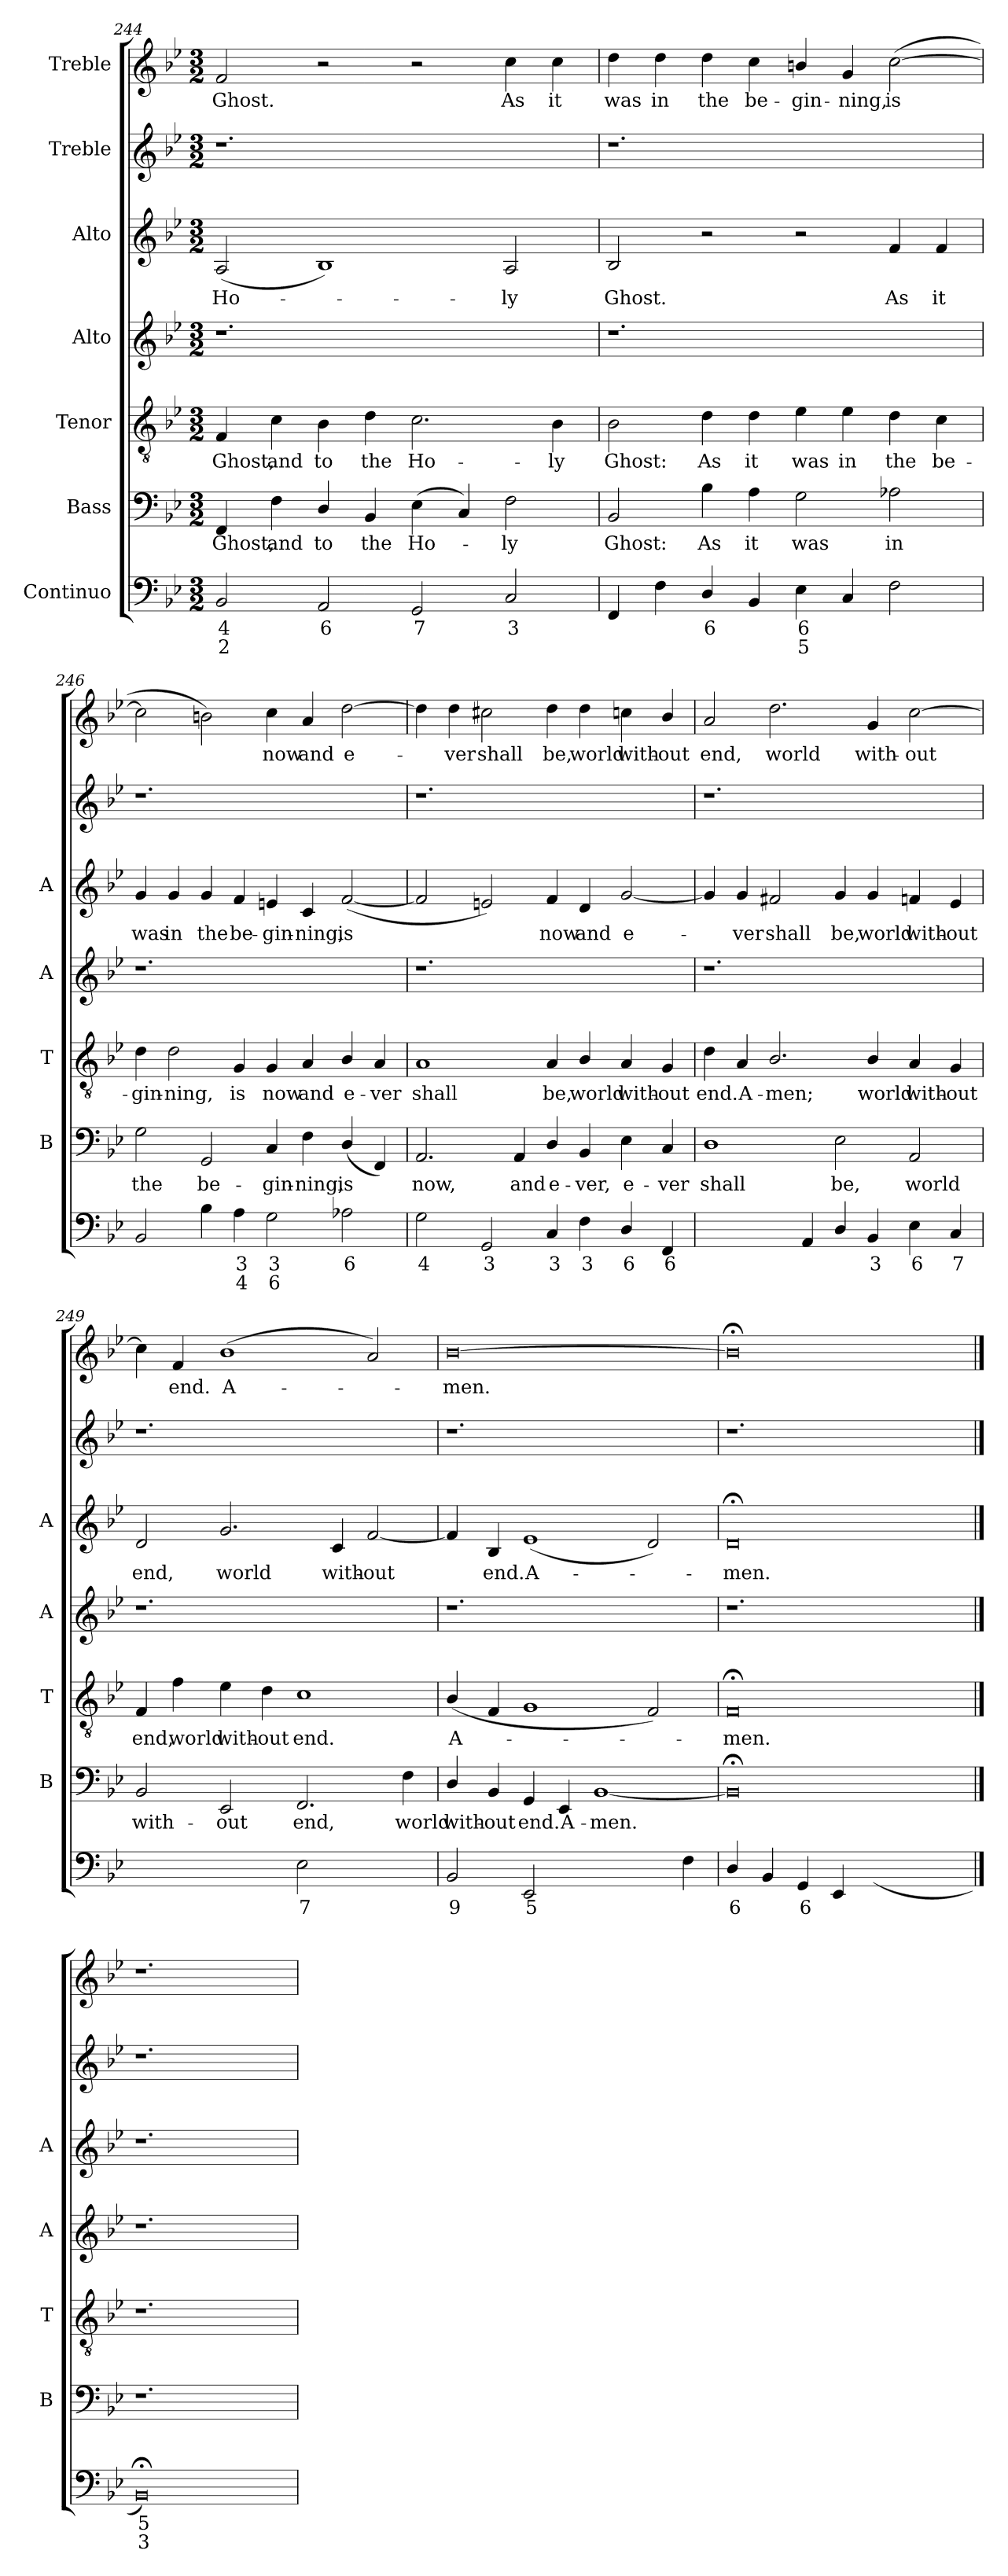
**kern	**text	**text	**kern	**text	**kern	**text	**kern	**kern	**text	**kern	**kern	**text
*part7	*part7	*part7	*part6	*part6	*part5	*part5	*part4	*part3	*part3	*part2	*part1	*part1
*staff7	*staff7	*staff7	*staff6	*staff6	*staff5	*staff5	*staff4	*staff3	*staff3	*staff2	*staff1	*staff1
*I"Continuo	*	*	*I"Bass	*	*I"Tenor	*	*I"Alto	*I"Alto	*	*I"Treble	*I"Treble	*
*	*	*	*I'B	*	*I'T	*	*I'A	*I'A	*	*	*	*
*clefF4	*	*	*clefF4	*	*clefGv2	*	*clefG2	*clefG2	*	*clefG2	*clefG2	*
*k[b-e-]	*	*	*k[b-e-]	*	*k[b-e-]	*	*k[b-e-]	*k[b-e-]	*	*k[b-e-]	*k[b-e-]	*
*B-:	*	*	*B-:	*	*B-:	*	*B-:	*B-:	*	*B-:	*B-:	*
*M3/2	*	*	*M3/2	*	*M3/2	*	*M3/2	*M3/2	*	*M3/2	*M3/2	*
=244	=244	=244	=244	=244	=244	=244	=244	=244	=244	=244	=244	=244
!	!LO:LY:b	!LO:LY:b	!	!LO:LY:b	!	!LO:LY:b	!	!	!LO:LY:b	!	!	!LO:LY:b
2BB-/	4	2	4FF/	Ghost,	4F/	Ghost,	1.r	(<2A/	Ho-	1.r	2f/	Ghost.
!	!	!	!	!LO:LY:b	!	!LO:LY:b	!	!	!	!	!	!
.	.	.	4F\	and	4c\	and	.	.	.	.	.	.
!	!LO:LY:b	!	!	!LO:LY:b	!	!LO:LY:b	!	!	!	!	!	!
2AA/	6	.	4D/	to	4B-\	to	.	1B-)	.	.	2r	.
!	!	!	!	!LO:LY:b	!	!LO:LY:b	!	!	!	!	!	!
.	.	.	4BB-/	the	4d\	the	.	.	.	.	.	.
!	!LO:LY:b	!	!	!LO:LY:b	!	!LO:LY:b	!	!	!	!	!	!
2GG/	7	.	(<4E-\	Ho-	2.c\	Ho-	.	.	.	.	2r	.
.	.	.	4C/)	.	.	.	.	.	.	.	.	.
!	!LO:LY:b	!	!	!LO:LY:b	!	!	!	!	!LO:LY:b	!	!	!LO:LY:b
2C/	3	.	2F\	ly	.	.	2ryy	2A/	ly	2ryy	4cc\	As
!	!	!	!	!	!	!LO:LY:b	!	!	!	!	!	!LO:LY:b
.	.	.	.	.	4B-\	-ly	.	.	.	.	4cc\	it
!!LO:PB:g=z
=245	=245	=245	=245	=245	=245	=245	=245	=245	=245	=245	=245	=245
!	!	!	!	!LO:LY:b	!	!LO:LY:b	!	!	!LO:LY:b	!	!	!LO:LY:b
4FF/	.	.	2BB-/	Ghost:	2B-\	Ghost:	1.r	2B-/	Ghost.	1.r	4dd\	was
!	!	!	!	!	!	!	!	!	!	!	!	!LO:LY:b
4F\	.	.	.	.	.	.	.	.	.	.	4dd\	in
!	!LO:LY:b	!	!	!LO:LY:b	!	!LO:LY:b	!	!	!	!	!	!LO:LY:b
4D/	6	.	4B-\	As	4d\	As	.	2r	.	.	4dd\	the
!	!	!	!	!LO:LY:b	!	!LO:LY:b	!	!	!	!	!	!LO:LY:b
4BB-/	.	.	4A\	it	4d\	it	.	.	.	.	4cc\	be-
!	!LO:LY:b	!LO:LY:b	!	!LO:LY:b	!	!LO:LY:b	!	!	!	!	!	!LO:LY:b
4E-\	6	5	2G\	was	4e-\	was	.	2r	.	.	4bn/	-gin-
!	!	!	!	!	!	!LO:LY:b	!	!	!	!	!	!LO:LY:b
4C/	.	.	.	.	4e-\	in	.	.	.	.	4g/	-ning,
!	!	!	!	!LO:LY:b	!	!LO:LY:b	!	!	!LO:LY:b	!	!	!LO:LY:b
2F\	.	.	2A-X\	in	4d\	the	2ryy	4f/	As	2ryy	(>[2cc\	is
!	!	!	!	!	!	!LO:LY:b	!	!	!LO:LY:b	!	!	!
.	.	.	.	.	4c\	be-	.	4f/	it	.	.	.
!!LO:LB:g=z
=246	=246	=246	=246	=246	=246	=246	=246	=246	=246	=246	=246	=246
!	!	!	!	!LO:LY:b	!	!LO:LY:b	!	!	!LO:LY:b	!	!	!
2BB-/	.	.	2G\	the	4d\	-gin-	1.r	4g/	was	1.r	2cc\]	.
!	!	!	!	!	!	!LO:LY:b	!	!	!LO:LY:b	!	!	!
.	.	.	.	.	2d\	-ning,	.	4g/	in	.	.	.
!	!	!	!	!LO:LY:b	!	!	!	!	!LO:LY:b	!	!	!
4B-\	.	.	2GG/	be-	.	.	.	4g/	the	.	2bn\)	.
!	!LO:LY:b	!LO:LY:b	!	!	!	!LO:LY:b	!	!	!LO:LY:b	!	!	!
4A\	3	4	.	.	4G/	is	.	4f/	be-	.	.	.
!	!LO:LY:b	!LO:LY:b	!	!LO:LY:b	!	!LO:LY:b	!	!	!LO:LY:b	!	!	!LO:LY:b
2G\	3	6	4C/	-gin-	4G/	now	.	4en/	-gin-	.	4cc\	now
!	!	!	!	!LO:LY:b	!	!LO:LY:b	!	!	!LO:LY:b	!	!	!LO:LY:b
.	.	.	4F\	-ning,	4A/	and	.	4c/	-ning,	.	4a/	and
!	!LO:LY:b	!	!	!LO:LY:b	!	!LO:LY:b	!	!	!LO:LY:b	!	!	!LO:LY:b
2A-X\	6	.	(<4D/	is	4B-/	e-	2ryy	(<[2f/	is	2ryy	[2dd\	e-
!	!	!	!	!	!	!LO:LY:b	!	!	!	!	!	!
.	.	.	4FF/)	.	4A/	-ver	.	.	.	.	.	.
!!LO:PB:g=z
=247	=247	=247	=247	=247	=247	=247	=247	=247	=247	=247	=247	=247
!	!LO:LY:b	!	!	!LO:LY:b	!	!LO:LY:b	!	!	!	!	!	!
2G\	4	.	2.AA/	now,	1A	shall	1.r	2f/]	.	1.r	4dd\]	.
!	!	!	!	!	!	!	!	!	!	!	!	!LO:LY:b
.	.	.	.	.	.	.	.	.	.	.	4dd\	ver
!	!LO:LY:b	!	!	!	!	!	!	!	!	!	!	!LO:LY:b
2GG/	3	.	.	.	.	.	.	2en/)	.	.	2cc#X\	shall
!	!	!	!	!LO:LY:b	!	!	!	!	!	!	!	!
.	.	.	4AA/	and	.	.	.	.	.	.	.	.
!	!LO:LY:b	!	!	!LO:LY:b	!	!LO:LY:b	!	!	!LO:LY:b	!	!	!LO:LY:b
4C/	3	.	4D/	e-	4A/	be,	.	4f/	now	.	4dd\	be,
!	!LO:LY:b	!	!	!LO:LY:b	!	!LO:LY:b	!	!	!LO:LY:b	!	!	!LO:LY:b
4F\	3	.	4BB-/	-ver,	4B-/	world	.	4d/	and	.	4dd\	world
!	!LO:LY:b	!	!	!LO:LY:b	!	!LO:LY:b	!	!	!LO:LY:b	!	!	!LO:LY:b
4D/	6	.	4E-\	e-	4A/	with-	2ryy	[2g/	e-	2ryy	4ccn\	with-
!	!LO:LY:b	!	!	!LO:LY:b	!	!LO:LY:b	!	!	!	!	!	!LO:LY:b
4FF/	6	.	4C/	-ver	4G/	-out	.	.	.	.	4b-/	-out
!!LO:LB:g=z
=248	=248	=248	=248	=248	=248	=248	=248	=248	=248	=248	=248	=248
!	!LO:LY:b	!LO:LY:b	!	!LO:LY:b	!	!LO:LY:b	!	!	!	!	!	!LO:LY:b
[2AA/yy	6	4	1D	shall	4d\	end.	1.r	4g/]	.	1.r	2a/	end,
!	!	!	!	!	!	!LO:LY:b	!	!	!LO:LY:b	!	!	!
.	.	.	.	.	4A/	A-	.	4g/	ver	.	.	.
!	!LO:LY:b	!LO:LY:b	!	!	!	!LO:LY:b	!	!	!LO:LY:b	!	!	!LO:LY:b
4AA/yy]	5	3	.	.	2.B-/	-men;	.	2f#X/	shall	.	2.dd\	world
4AA/	.	.	.	.	.	.	.	.	.	.	.	.
!	!	!	!	!LO:LY:b	!	!	!	!	!LO:LY:b	!	!	!
4D/	.	.	2E-\	be,	.	.	.	4g/	be,	.	.	.
!	!LO:LY:b	!	!	!	!	!LO:LY:b	!	!	!LO:LY:b	!	!	!LO:LY:b
4BB-/	3	.	.	.	4B-/	world	.	4g/	world	.	4g/	with-
*	*	*	*	*	*	*	*	*	*	*	*MM158	*
!	!LO:LY:b	!	!	!LO:LY:b	!	!LO:LY:b	!	!	!LO:LY:b	!	!	!LO:LY:b
4E-\	6	.	2AA/	world	4A/	with-	2ryy	4fn/	with-	2ryy	[2cc\	-out
!	!LO:LY:b	!	!	!	!	!LO:LY:b	!	!	!LO:LY:b	!	!	!
4C/	7	.	.	.	4G/	-out	.	4e-/	-out	.	.	.
!!LO:PB:g=z
=249	=249	=249	=249	=249	=249	=249	=249	=249	=249	=249	=249	=249
*	*	*	*	*	*	*	*	*	*	*	*MM156	*
!	!LO:LY:b	!LO:LY:b	!	!LO:LY:b	!	!LO:LY:b	!	!	!LO:LY:b	!	!	!
[2D\yy	5	4	2BB-/	with-	4F/	end,	1.r	2d/	end,	1.r	4cc\]	.
*	*	*	*	*	*	*	*	*	*	*	*MM155	*
!	!	!	!	!	!	!LO:LY:b	!	!	!	!	!	!LO:LY:b
.	.	.	.	.	4f\	world	.	.	.	.	4f/	end.
*	*	*	*	*	*	*	*	*	*	*	*MM151	*
!	!	!LO:LY:b	!	!LO:LY:b	!	!LO:LY:b	!	!	!LO:LY:b	!	!	!LO:LY:b
2D\yy]	.	3	2EE-/	-out	4e-\	with-	.	2.g/	world	.	(<1b-	A-
!	!	!	!	!	!	!LO:LY:b	!	!	!	!	!	!
.	.	.	.	.	4d\	-out	.	.	.	.	.	.
!	!LO:LY:b	!	!	!LO:LY:b	!	!LO:LY:b	!	!	!	!	!	!
2E-\	7	.	2.FF/	end,	1c	end.	.	.	.	.	.	.
!	!	!	!	!	!	!	!	!	!LO:LY:b	!	!	!
.	.	.	.	.	.	.	.	4c/	with-	.	.	.
*	*	*	*	*	*	*	*	*	*	*	*MM147	*
!	!LO:LY:b	!	!	!	!	!	!	!	!LO:LY:b	!	!	!
[4AA/yy	6	.	.	.	.	.	2ryy	[2f/	-out	2ryy	2a/)	.
!	!LO:LY:b	!	!	!LO:LY:b	!	!	!	!	!	!	!	!
4AA/yy]	5	.	4F\	world	.	.	.	.	.	.	.	.
!!LO:LB:g=z
=250	=250	=250	=250	=250	=250	=250	=250	=250	=250	=250	=250	=250
*	*	*	*	*	*	*	*	*	*	*	*MM140	*
!	!LO:LY:b	!	!	!LO:LY:b	!	!LO:LY:b	!	!	!	!	!	!LO:LY:b
2BB-/	9	.	4D/	with-	(<4B-/	A-	1.r	4f/]	.	1.r	[0b-	men.
!	!	!	!	!LO:LY:b	!	!	!	!	!LO:LY:b	!	!	!
.	.	.	4BB-/	-out	4F/	.	.	4B-/	end.	.	.	.
!	!LO:LY:b	!	!	!LO:LY:b	!	!	!	!	!LO:LY:b	!	!	!
2EE-/	5	.	4GG/	end.	1G	.	.	(<1e-	A-	.	.	.
!	!	!	!	!LO:LY:b	!	!	!	!	!	!	!	!
.	.	.	4EE-/	A-	.	.	.	.	.	.	.	.
!	!LO:LY:b	!LO:LY:b	!	!LO:LY:b	!	!	!	!	!	!	!	!
[2FF/yy	4	9	[1BB-	-men.	.	.	.	.	.	.	.	.
!	!LO:LY:b	!LO:LY:b	!	!	!	!	!	!	!	!	!	!
4FF/yy]	3	8	.	.	2F/)	.	2ryy	2d/)	.	2ryy	.	.
4F\	.	.	.	.	.	.	.	.	.	.	.	.
=251	=251	=251	=251	=251	=251	=251	=251	=251	=251	=251	=251	=251
*	*	*	*	*	*	*	*	*	*	*	*MM136	*
!	!LO:LY:b	!	!	!	!	!LO:LY:b	!	!	!LO:LY:b	!	!	!
4D/	6	.	0BB-;<]	.	0F;<	men.	1.r	0d;<	men.	1.r	0b-;<]	.
4BB-/	.	.	.	.	.	.	.	.	.	.	.	.
!	!LO:LY:b	!	!	!	!	!	!	!	!	!	!	!
4GG/	6	.	.	.	.	.	.	.	.	.	.	.
4EE-/	.	.	.	.	.	.	.	.	.	.	.	.
!	!LO:LY:b	!LO:LY:b	!	!	!	!	!	!	!	!	!	!
(>[2BB-\yy	6	4	.	.	.	.	.	.	.	.	.	.
!	!LO:LY:b	!LO:LY:b	!	!	!	!	!	!	!	!	!	!
2BB-\yy]	5	3	.	.	.	.	2ryy	.	.	2ryy	.	.
==252	==252	==252	==252	==252	==252	==252	==252	==252	==252	==252	==252	==252
!	!LO:LY:b	!LO:LY:b	!	!	!	!	!	!	!	!	!	!
0BB-;<)	5	3	1.r	.	1.r	.	1.r	1.r	.	1.r	1.r	.
.	.	.	2ryy	.	2ryy	.	2ryy	2ryy	.	2ryy	2ryy	.
=	=	=	=	=	=	=	=	=	=	=	=	=
*-	*-	*-	*-	*-	*-	*-	*-	*-	*-	*-	*-	*-
